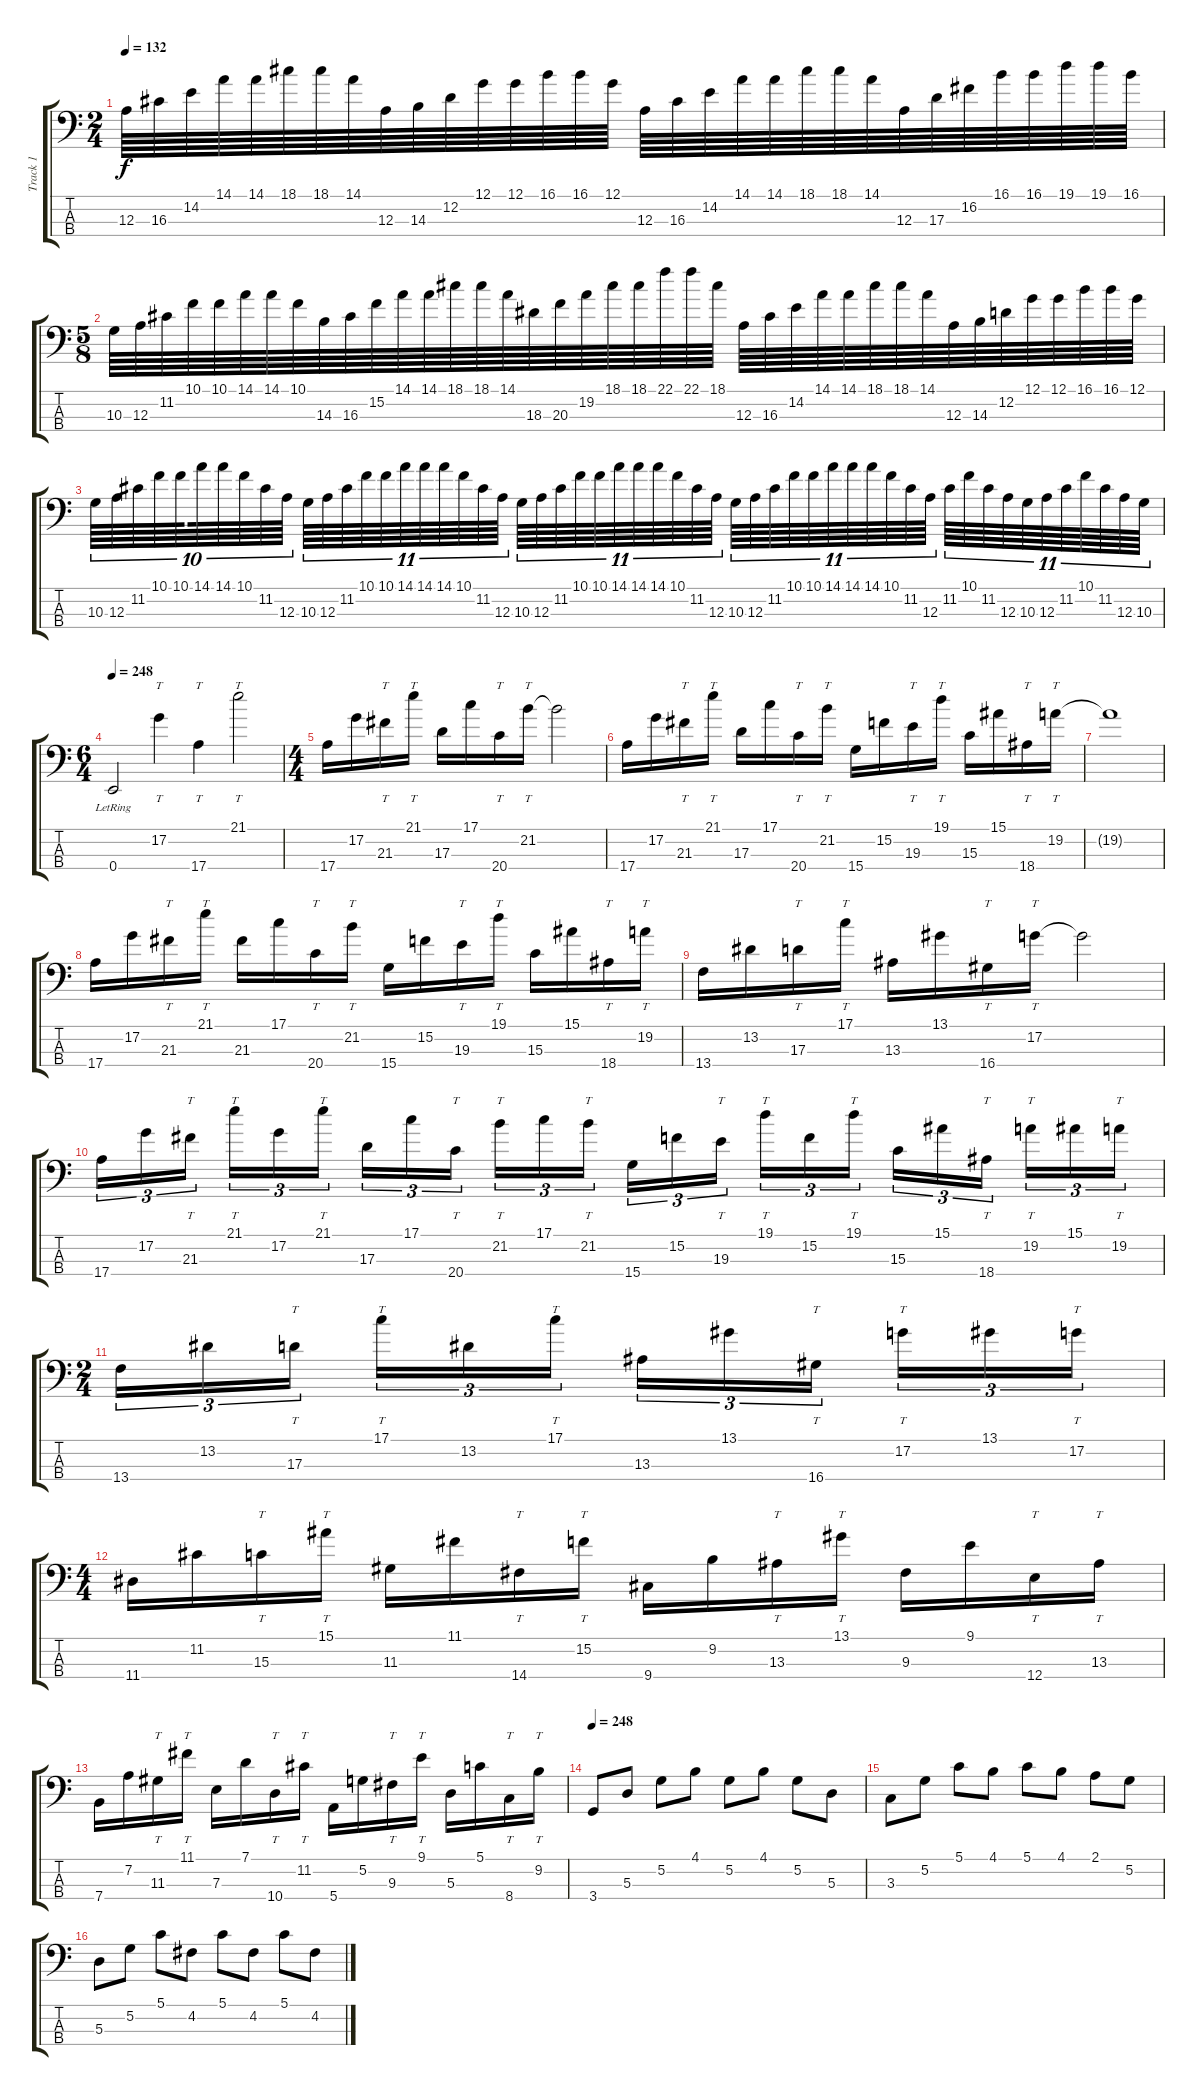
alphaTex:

\track ("Track 1" "Track 1") {instrument slapbass2}
\staff {score tabs}
\tuning (G2 D2 A1 E1) {hide}
\ts (2 4)
\tempo 132
\clef f4
\ks c
12.3.64{dy f} 16.3.64 14.2.64 14.1.64 14.1.64 18.1.64 18.1.64 14.1.64 12.3.64 14.3.64 12.2.64 12.1.64 12.1.64 16.1.64 16.1.64 12.1.64 12.3.64 16.3.64 14.2.64 14.1.64 14.1.64 18.1.64 18.1.64 14.1.64 12.3.64 17.3.64 16.2.64 16.1.64 16.1.64 19.1.64 19.1.64 16.1.64 |
\ts (5 8)
10.3.64 12.3.64 11.2.64 10.1.64 10.1.64 14.1.64 14.1.64 10.1.64 14.3.64 16.3.64 15.2.64 14.1.64 14.1.64 18.1.64 18.1.64 14.1.64 18.3.64 20.3.64 19.2.64 18.1.64 18.1.64 22.1.64 22.1.64 18.1.64 12.3.64 16.3.64 14.2.64 14.1.64 14.1.64 18.1.64 18.1.64 14.1.64 12.3.64 14.3.64 12.2.64 12.1.64 12.1.64 16.1.64 16.1.64 12.1.64 |
10.3.64{tu (10 8)} 12.3.64{tu (10 8)} 11.2.64{tu (10 8)} 10.1.64{tu (10 8)} 10.1.64{tu (10 8) beam splitsecondary} 14.1.64{tu (10 8)} 14.1.64{tu (10 8)} 10.1.64{tu (10 8)} 11.2.64{tu (10 8)} 12.3.64{tu (10 8)} 10.3.64{tu (11 8)} 12.3.64{tu (11 8)} 11.2.64{tu (11 8)} 10.1.64{tu (11 8)} 10.1.64{tu (11 8)} 14.1.64{tu (11 8)} 14.1.64{tu (11 8)} 14.1.64{tu (11 8)} 10.1.64{tu (11 8)} 11.2.64{tu (11 8)} 12.3.64{tu (11 8)} 10.3.64{tu (11 8)} 12.3.64{tu (11 8)} 11.2.64{tu (11 8)} 10.1.64{tu (11 8)} 10.1.64{tu (11 8)} 14.1.64{tu (11 8)} 14.1.64{tu (11 8)} 14.1.64{tu (11 8)} 10.1.64{tu (11 8)} 11.2.64{tu (11 8)} 12.3.64{tu (11 8)} 10.3.64{tu (11 8)} 12.3.64{tu (11 8)} 11.2.64{tu (11 8)} 10.1.64{tu (11 8)} 10.1.64{tu (11 8)} 14.1.64{tu (11 8)} 14.1.64{tu (11 8)} 14.1.64{tu (11 8)} 10.1.64{tu (11 8)} 11.2.64{tu (11 8)} 12.3.64{tu (11 8)} 11.2.64{tu (11 8)} 10.1.64{tu (11 8)} 11.2.64{tu (11 8)} 12.3.64{tu (11 8)} 10.3.64{tu (11 8)} 12.3.64{tu (11 8)} 11.2.64{tu (11 8)} 10.1.64{tu (11 8)} 11.2.64{tu (11 8)} 12.3.64{tu (11 8)} 10.3.64{tu (11 8)} |
\ts (6 4)
\tempo 248
0.4{lr}.2 17.2.4{tt} 17.4.4{tt} 21.1.2{tt} |
\ts (4 4)
17.4.16 17.2.16 21.3.16{tt} 21.1.16{tt} 17.3.16 17.1.16 20.4.16{tt} 21.2.16{tt} 21.2{t}.2 |
17.4.16 17.2.16 21.3.16{tt} 21.1.16{tt} 17.3.16 17.1.16 20.4.16{tt} 21.2.16{tt} 15.4.16 15.2.16 19.3.16{tt} 19.1.16{tt} 15.3.16 15.1.16 18.4.16{tt} 19.2.16{tt} |
19.2{t}.1 |
17.4.16 17.2.16 21.3.16{tt} 21.1.16{tt} 21.3.16 17.1.16 20.4.16{tt} 21.2.16{tt} 15.4.16 15.2.16 19.3.16{tt} 19.1.16{tt} 15.3.16 15.1.16 18.4.16{tt} 19.2.16{tt} |
13.4.16 13.2.16 17.3.16{tt} 17.1.16{tt} 13.3.16 13.1.16 16.4.16{tt} 17.2.16{tt} 17.2{t}.2 |
17.4.16{tu (3 2)} 17.2.16{tu (3 2)} 21.3.16{tt tu (3 2) beam splitsecondary} 21.1.16{tt tu (3 2)} 17.2.16{tu (3 2)} 21.1.16{tt tu (3 2)} 17.3.16{tu (3 2)} 17.1.16{tu (3 2)} 20.4.16{tt tu (3 2) beam splitsecondary} 21.2.16{tt tu (3 2)} 17.1.16{tu (3 2)} 21.2.16{tt tu (3 2)} 15.4.16{tu (3 2)} 15.2.16{tu (3 2)} 19.3.16{tt tu (3 2) beam splitsecondary} 19.1.16{tt tu (3 2)} 15.2.16{tu (3 2)} 19.1.16{tt tu (3 2)} 15.3.16{tu (3 2)} 15.1.16{tu (3 2)} 18.4.16{tt tu (3 2) beam splitsecondary} 19.2.16{tt tu (3 2)} 15.1.16{tu (3 2)} 19.2.16{tt tu (3 2)} |
\ts (2 4)
13.4.16{tu (3 2)} 13.2.16{tu (3 2)} 17.3.16{tt tu (3 2) beam splitsecondary} 17.1.16{tt tu (3 2)} 13.2.16{tu (3 2)} 17.1.16{tt tu (3 2)} 13.3.16{tu (3 2)} 13.1.16{tu (3 2)} 16.4.16{tt tu (3 2) beam splitsecondary} 17.2.16{tt tu (3 2)} 13.1.16{tu (3 2)} 17.2.16{tt tu (3 2)} |
\ts (4 4)
11.4.16 11.2.16 15.3.16{tt} 15.1.16{tt} 11.3.16 11.1.16 14.4.16{tt} 15.2.16{tt} 9.4.16 9.2.16 13.3.16{tt} 13.1.16{tt} 9.3.16 9.1.16 12.4.16{tt} 13.3.16{tt} |
7.4.16 7.2.16 11.3.16{tt} 11.1.16{tt} 7.3.16 7.1.16 10.4.16{tt} 11.2.16{tt} 5.4.16 5.2.16 9.3.16{tt} 9.1.16{tt} 5.3.16 5.1.16 8.4.16{tt} 9.2.16{tt} |
\tempo 248
3.4.8 5.3.8 5.2.8 4.1.8 5.2.8 4.1.8 5.2.8 5.3.8 |
3.3.8 5.2.8 5.1.8 4.1.8 5.1.8 4.1.8 2.1.8 5.2.8 |
5.3.8 5.2.8 5.1.8 4.2.8 5.1.8 4.2.8 5.1.8 4.2.8
